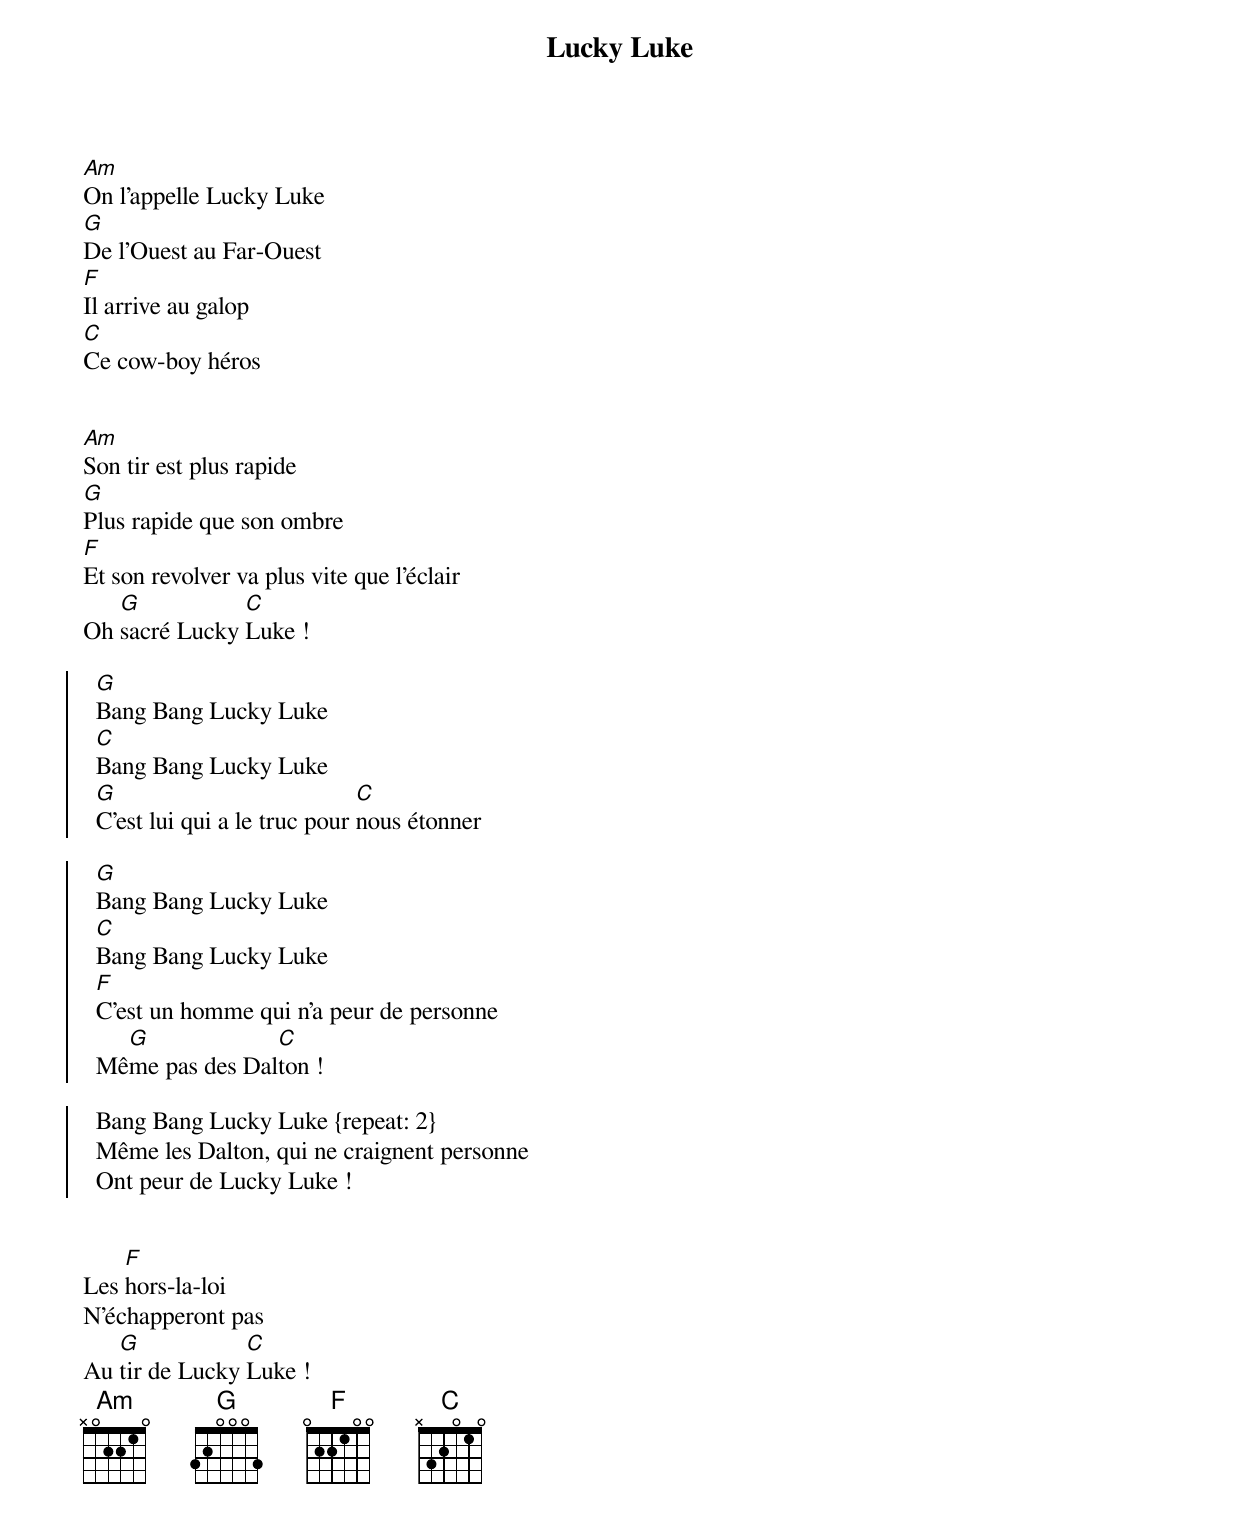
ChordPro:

{title: Lucky Luke}
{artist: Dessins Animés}
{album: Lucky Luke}
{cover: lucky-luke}
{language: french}
{columns: 2}
{define: Am frets X 0 2 2 1 0}
{define: G frets 3 2 0 0 0 3}
{define: F base-fret 1 frets 0 2 2 1 0 0}
{define: C frets X 3 2 0 1 0}


[Am]On l'appelle Lucky Luke
[G]De l'Ouest au Far-Ouest
[F]Il arrive au galop
[C]Ce cow-boy héros


[Am]Son tir est plus rapide
[G]Plus rapide que son ombre
[F]Et son revolver va plus vite que l'éclair
Oh [G]sacré Lucky [C]Luke !

{start_of_chorus}
  [G]Bang Bang Lucky Luke
  [C]Bang Bang Lucky Luke
  [G]C'est lui qui a le truc pour [C]nous étonner
{end_of_chorus}

{start_of_chorus}
  [G]Bang Bang Lucky Luke
  [C]Bang Bang Lucky Luke
  [F]C'est un homme qui n'a peur de personne
  Mê[G]me pas des Dal[C]ton !
{end_of_chorus}

{start_of_chorus}
  Bang Bang Lucky Luke {repeat: 2}
  Même les Dalton, qui ne craignent personne
  Ont peur de Lucky Luke !
{end_of_chorus}


Les [F]hors-la-loi
N'échapperont pas
Au [G]tir de Lucky [C]Luke !
